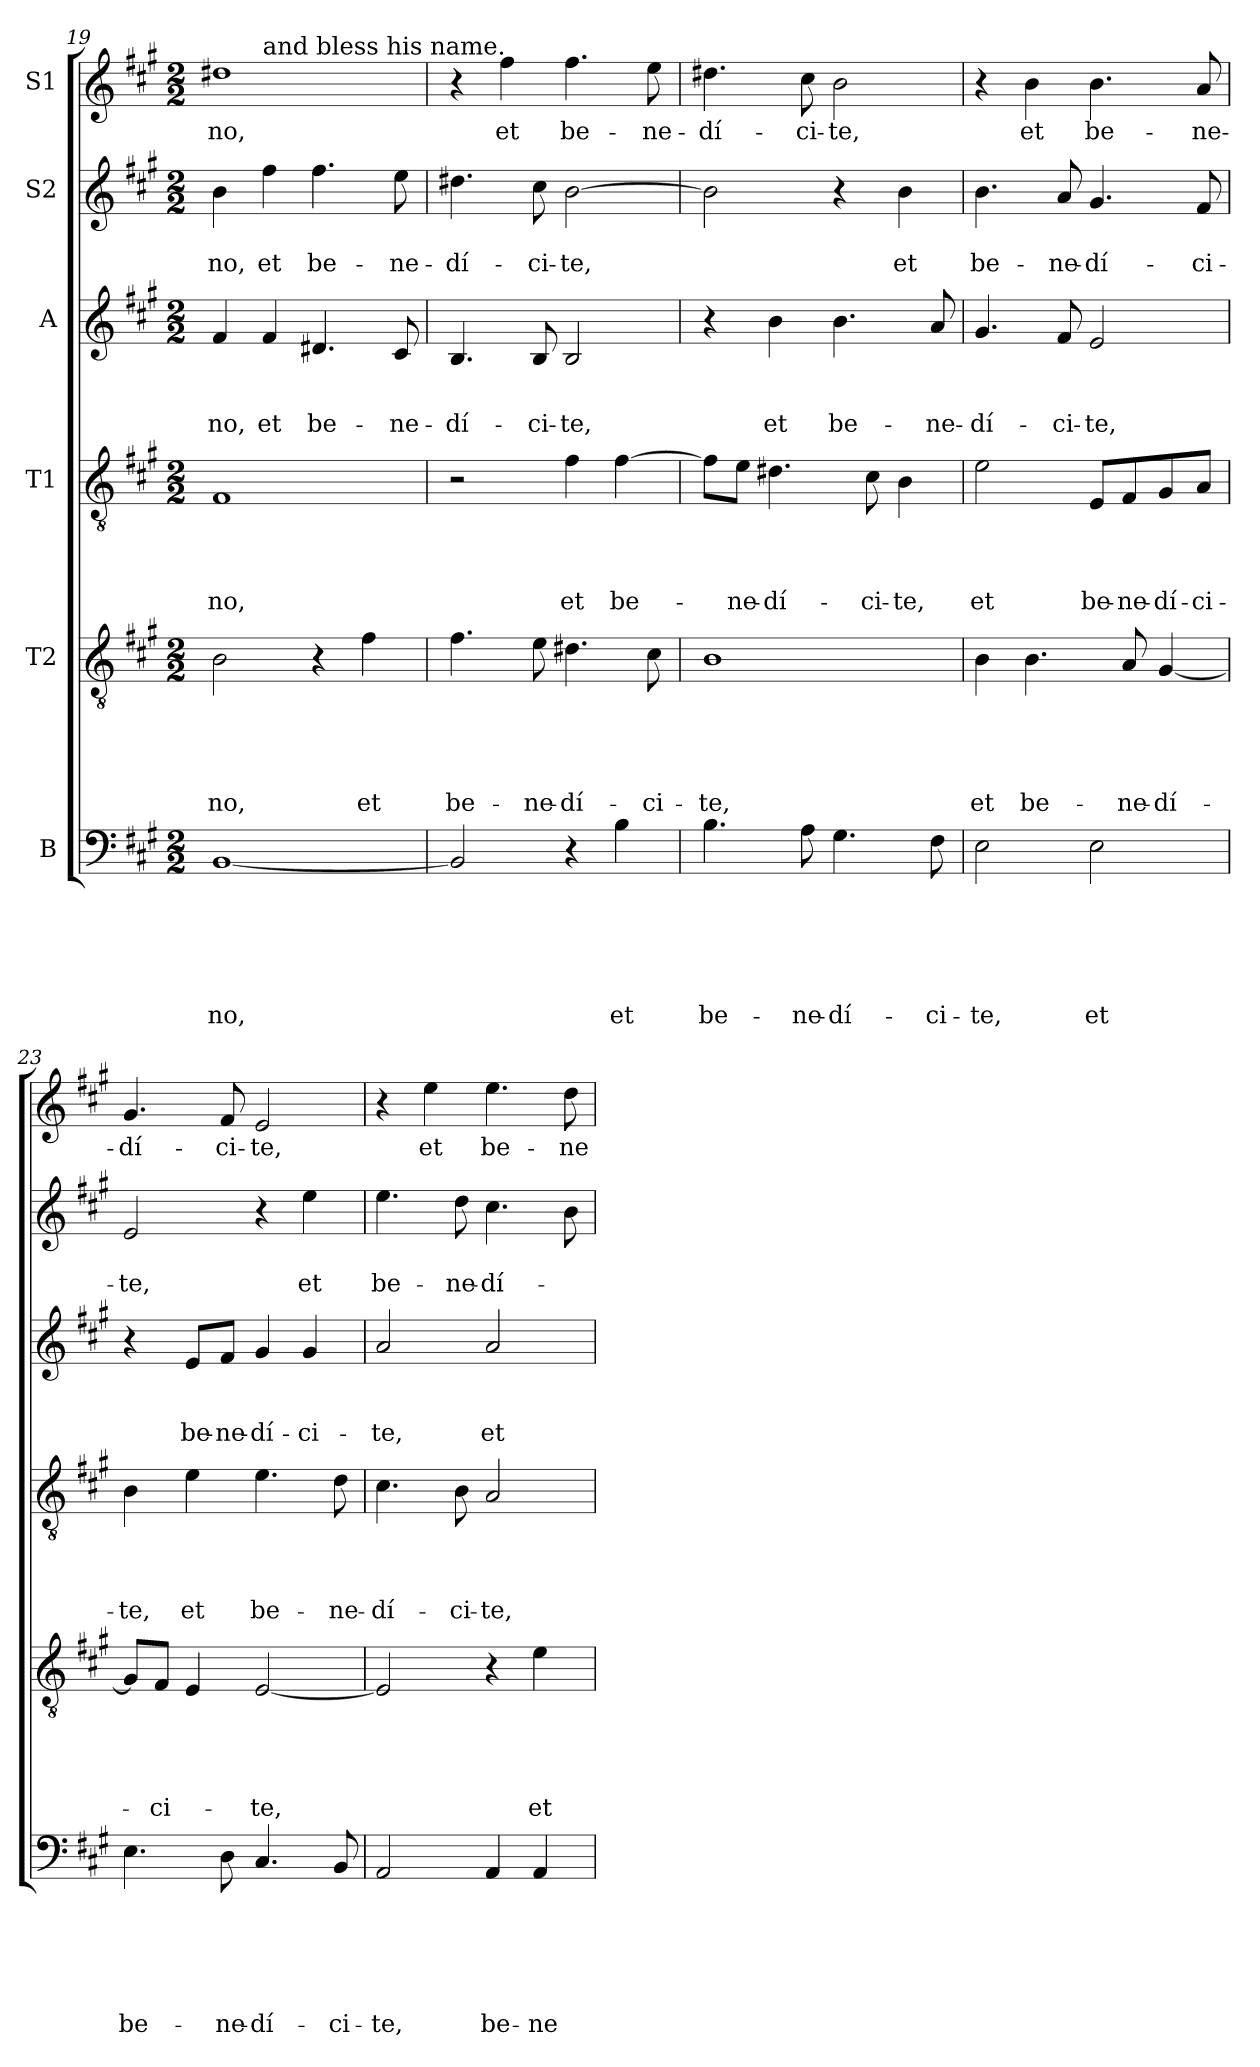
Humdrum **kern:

**kern	**text	**text	**text	**text	**text	**text	**kern	**text	**text	**text	**text	**text	**kern	**text	**text	**text	**text	**kern	**text	**text	**text	**kern	**text	**text	**kern	**text
*part6	*part6	*part6	*part6	*part6	*part6	*part6	*part5	*part5	*part5	*part5	*part5	*part5	*part4	*part4	*part4	*part4	*part4	*part3	*part3	*part3	*part3	*part2	*part2	*part2	*part1	*part1
*staff6	*staff6	*staff6	*staff6	*staff6	*staff6	*staff6	*staff5	*staff5	*staff5	*staff5	*staff5	*staff5	*staff4	*staff4	*staff4	*staff4	*staff4	*staff3	*staff3	*staff3	*staff3	*staff2	*staff2	*staff2	*staff1	*staff1
*I"B	*	*	*	*	*	*	*I"T2	*	*	*	*	*	*I"T1	*	*	*	*	*I"A	*	*	*	*I"S2	*	*	*I"S1	*
*clefF4	*	*	*	*	*	*	*clefGv2	*	*	*	*	*	*clefGv2	*	*	*	*	*clefG2	*	*	*	*clefG2	*	*	*clefG2	*
*k[f#c#g#]	*	*	*	*	*	*	*k[f#c#g#]	*	*	*	*	*	*k[f#c#g#]	*	*	*	*	*k[f#c#g#]	*	*	*	*k[f#c#g#]	*	*	*k[f#c#g#]	*
*A:	*	*	*	*	*	*	*A:	*	*	*	*	*	*A:	*	*	*	*	*A:	*	*	*	*A:	*	*	*A:	*
*M2/2	*	*	*	*	*	*	*M2/2	*	*	*	*	*	*M2/2	*	*	*	*	*M2/2	*	*	*	*M2/2	*	*	*M2/2	*
=19	=19	=19	=19	=19	=19	=19	=19	=19	=19	=19	=19	=19	=19	=19	=19	=19	=19	=19	=19	=19	=19	=19	=19	=19	=19	=19
!	!	!	!	!	!	!LO:LY:b	!	!	!	!	!	!LO:LY:b	!	!	!	!	!LO:LY:b	!	!	!	!LO:LY:b	!	!	!LO:LY:b	!	!LO:LY:b
*	*	*	*	*	*	*	*	*	*	*	*	*	*	*	*	*	*	*	*	*	*	*	*	*	*^	*
[1BB	.	.	.	.	.	-no,	2B\	.	.	.	.	-no,	1F#	.	.	.	-no,	4f#/	.	.	-no,	4b\	.	-no,	1dd#X	4ryy	-no,
!	!	!	!	!	!	!	!	!	!	!	!	!	!	!	!	!	!	!	!	!	!	!	!	!	!	!LO:TX:a:t=and bless his name.	!
!	!	!	!	!	!	!	!	!	!	!	!	!	!	!	!	!	!	!	!	!	!LO:LY:b	!	!	!LO:LY:b	!	!	!
.	.	.	.	.	.	.	.	.	.	.	.	.	.	.	.	.	.	4f#/	.	.	et	4ff#\	.	et	.	2.ryy	.
!	!	!	!	!	!	!	!	!	!	!	!	!	!	!	!	!	!	!	!	!	!LO:LY:b	!	!	!LO:LY:b	!	!	!
.	.	.	.	.	.	.	4r	.	.	.	.	.	.	.	.	.	.	4.d#X/	.	.	be-	4.ff#\	.	be-	.	.	.
!	!	!	!	!	!	!	!	!	!	!	!	!LO:LY:b	!	!	!	!	!	!	!	!	!	!	!	!	!	!	!
.	.	.	.	.	.	.	4f#\	.	.	.	.	et	.	.	.	.	.	.	.	.	.	.	.	.	.	.	.
!	!	!	!	!	!	!	!	!	!	!	!	!	!	!	!	!	!	!	!	!	!LO:LY:b	!	!	!LO:LY:b	!	!	!
.	.	.	.	.	.	.	.	.	.	.	.	.	.	.	.	.	.	8c#/	.	.	-ne-	8ee\	.	-ne-	.	.	.
=20	=20	=20	=20	=20	=20	=20	=20	=20	=20	=20	=20	=20	=20	=20	=20	=20	=20	=20	=20	=20	=20	=20	=20	=20	=20	=20	=20
!	!	!	!	!	!	!	!	!	!	!	!	!LO:LY:b	!	!	!	!	!	!	!	!	!LO:LY:b	!	!	!LO:LY:b	!	!	!
*	*	*	*	*	*	*	*	*	*	*	*	*	*	*	*	*	*	*	*	*	*	*	*	*	*v	*v	*
2BB/]	.	.	.	.	.	.	4.f#\	.	.	.	.	be-	2r	.	.	.	.	4.B/	.	.	-dí-	4.dd#X\	.	-dí-	4r	.
!	!	!	!	!	!	!	!	!	!	!	!	!	!	!	!	!	!	!	!	!	!	!	!	!	!	!LO:LY:b
.	.	.	.	.	.	.	.	.	.	.	.	.	.	.	.	.	.	.	.	.	.	.	.	.	4ff#\	et
!	!	!	!	!	!	!	!	!	!	!	!	!LO:LY:b	!	!	!	!	!	!	!	!	!LO:LY:b	!	!	!LO:LY:b	!	!
.	.	.	.	.	.	.	8e\	.	.	.	.	-ne-	.	.	.	.	.	8B/	.	.	-ci-	8cc#\	.	-ci-	.	.
!	!	!	!	!	!	!	!	!	!	!	!	!LO:LY:b	!	!	!	!	!LO:LY:b	!	!	!	!LO:LY:b	!	!	!LO:LY:b	!	!LO:LY:b
4r	.	.	.	.	.	.	4.d#X\	.	.	.	.	-dí-	4f#\	.	.	.	et	2B/	.	.	-te,	[2b\	.	-te,	4.ff#\	be-
!	!	!	!	!	!	!LO:LY:b	!	!	!	!	!	!	!	!	!	!	!LO:LY:b	!	!	!	!	!	!	!	!	!
4B\	.	.	.	.	.	et	.	.	.	.	.	.	[4f#\	.	.	.	be-	.	.	.	.	.	.	.	.	.
!	!	!	!	!	!	!	!	!	!	!	!	!LO:LY:b	!	!	!	!	!	!	!	!	!	!	!	!	!	!LO:LY:b
.	.	.	.	.	.	.	8c#\	.	.	.	.	-ci-	.	.	.	.	.	.	.	.	.	.	.	.	8ee\	-ne-
=21	=21	=21	=21	=21	=21	=21	=21	=21	=21	=21	=21	=21	=21	=21	=21	=21	=21	=21	=21	=21	=21	=21	=21	=21	=21	=21
!	!	!	!	!	!	!LO:LY:b	!	!	!	!	!	!LO:LY:b	!	!	!	!	!	!	!	!	!	!	!	!	!	!LO:LY:b
4.B\	.	.	.	.	.	be-	1B	.	.	.	.	-te,	8f#\L]	.	.	.	.	4r	.	.	.	2b\]	.	.	4.dd#X\	-dí-
!	!	!	!	!	!	!	!	!	!	!	!	!	!	!	!	!	!LO:LY:b	!	!	!	!	!	!	!	!	!
.	.	.	.	.	.	.	.	.	.	.	.	.	8e\J	.	.	.	-ne-	.	.	.	.	.	.	.	.	.
!	!	!	!	!	!	!	!	!	!	!	!	!	!	!	!	!	!LO:LY:b	!	!	!	!LO:LY:b	!	!	!	!	!
.	.	.	.	.	.	.	.	.	.	.	.	.	4.d#X\	.	.	.	-dí-	4b\	.	.	et	.	.	.	.	.
!	!	!	!	!	!	!LO:LY:b	!	!	!	!	!	!	!	!	!	!	!	!	!	!	!	!	!	!	!	!LO:LY:b
8A\	.	.	.	.	.	-ne-	.	.	.	.	.	.	.	.	.	.	.	.	.	.	.	.	.	.	8cc#\	-ci-
!	!	!	!	!	!	!LO:LY:b	!	!	!	!	!	!	!	!	!	!	!	!	!	!	!LO:LY:b	!	!	!	!	!LO:LY:b
4.G#\	.	.	.	.	.	-dí-	.	.	.	.	.	.	.	.	.	.	.	4.b\	.	.	be-	4r	.	.	2b\	-te,
!	!	!	!	!	!	!	!	!	!	!	!	!	!	!	!	!	!LO:LY:b	!	!	!	!	!	!	!	!	!
.	.	.	.	.	.	.	.	.	.	.	.	.	8c#\	.	.	.	-ci-	.	.	.	.	.	.	.	.	.
!	!	!	!	!	!	!	!	!	!	!	!	!	!	!	!	!	!LO:LY:b	!	!	!	!	!	!	!LO:LY:b	!	!
.	.	.	.	.	.	.	.	.	.	.	.	.	4B\	.	.	.	-te,	.	.	.	.	4b\	.	et	.	.
!	!	!	!	!	!	!LO:LY:b	!	!	!	!	!	!	!	!	!	!	!	!	!	!	!LO:LY:b	!	!	!	!	!
8F#\	.	.	.	.	.	-ci-	.	.	.	.	.	.	.	.	.	.	.	8a/	.	.	-ne-	.	.	.	.	.
!!LO:PB:g=z
=22	=22	=22	=22	=22	=22	=22	=22	=22	=22	=22	=22	=22	=22	=22	=22	=22	=22	=22	=22	=22	=22	=22	=22	=22	=22	=22
!	!	!	!	!	!	!LO:LY:b	!	!	!	!	!	!LO:LY:b	!	!	!	!	!LO:LY:b	!	!	!	!LO:LY:b	!	!	!LO:LY:b	!	!
2E\	.	.	.	.	.	-te,	4B\	.	.	.	.	et	2e\	.	.	.	et	4.g#/	.	.	-dí-	4.b\	.	be-	4r	.
!	!	!	!	!	!	!	!	!	!	!	!	!LO:LY:b	!	!	!	!	!	!	!	!	!	!	!	!	!	!LO:LY:b
.	.	.	.	.	.	.	4.B\	.	.	.	.	be-	.	.	.	.	.	.	.	.	.	.	.	.	4b\	et
!	!	!	!	!	!	!	!	!	!	!	!	!	!	!	!	!	!	!	!	!	!LO:LY:b	!	!	!LO:LY:b	!	!
.	.	.	.	.	.	.	.	.	.	.	.	.	.	.	.	.	.	8f#/	.	.	-ci-	8a/	.	-ne-	.	.
!	!	!	!	!	!	!LO:LY:b	!	!	!	!	!	!	!	!	!	!	!LO:LY:b	!	!	!	!LO:LY:b	!	!	!LO:LY:b	!	!LO:LY:b
2E\	.	.	.	.	.	et	.	.	.	.	.	.	8E/L	.	.	.	be-	2e/	.	.	-te,	4.g#/	.	-dí-	4.b\	be-
!	!	!	!	!	!	!	!	!	!	!	!	!LO:LY:b	!	!	!	!	!LO:LY:b	!	!	!	!	!	!	!	!	!
.	.	.	.	.	.	.	8A/	.	.	.	.	-ne-	8F#/	.	.	.	-ne-	.	.	.	.	.	.	.	.	.
!	!	!	!	!	!	!	!	!	!	!	!	!LO:LY:b	!	!	!	!	!LO:LY:b	!	!	!	!	!	!	!	!	!
.	.	.	.	.	.	.	[4G#/	.	.	.	.	-dí-	8G#/	.	.	.	-dí-	.	.	.	.	.	.	.	.	.
!	!	!	!	!	!	!	!	!	!	!	!	!	!	!	!	!	!LO:LY:b	!	!	!	!	!	!	!LO:LY:b	!	!LO:LY:b
.	.	.	.	.	.	.	.	.	.	.	.	.	8A/J	.	.	.	-ci-	.	.	.	.	8f#/	.	-ci-	8a/	-ne-
=23	=23	=23	=23	=23	=23	=23	=23	=23	=23	=23	=23	=23	=23	=23	=23	=23	=23	=23	=23	=23	=23	=23	=23	=23	=23	=23
!	!	!	!	!	!	!LO:LY:b	!	!	!	!	!	!	!	!	!	!	!LO:LY:b	!	!	!	!	!	!	!LO:LY:b	!	!LO:LY:b
4.E\	.	.	.	.	.	be-	8G#/L]	.	.	.	.	.	4B\	.	.	.	-te,	4r	.	.	.	2e/	.	-te,	4.g#/	-dí-
!	!	!	!	!	!	!	!	!	!	!	!	!LO:LY:b	!	!	!	!	!	!	!	!	!	!	!	!	!	!
.	.	.	.	.	.	.	8F#/J	.	.	.	.	-ci-	.	.	.	.	.	.	.	.	.	.	.	.	.	.
!	!	!	!	!	!	!	!	!	!	!	!	!	!	!	!	!	!LO:LY:b	!	!	!	!LO:LY:b	!	!	!	!	!
.	.	.	.	.	.	.	4E/	.	.	.	.	.	4e\	.	.	.	et	8e/L	.	.	be-	.	.	.	.	.
!	!	!	!	!	!	!LO:LY:b	!	!	!	!	!	!	!	!	!	!	!	!	!	!	!LO:LY:b	!	!	!	!	!LO:LY:b
8D\	.	.	.	.	.	-ne-	.	.	.	.	.	.	.	.	.	.	.	8f#/J	.	.	-ne-	.	.	.	8f#/	-ci-
!	!	!	!	!	!	!LO:LY:b	!	!	!	!	!	!LO:LY:b	!	!	!	!	!LO:LY:b	!	!	!	!LO:LY:b	!	!	!	!	!LO:LY:b
4.C#/	.	.	.	.	.	-dí-	[2E/	.	.	.	.	-te,	4.e\	.	.	.	be-	4g#/	.	.	-dí-	4r	.	.	2e/	-te,
!	!	!	!	!	!	!	!	!	!	!	!	!	!	!	!	!	!	!	!	!	!LO:LY:b	!	!	!LO:LY:b	!	!
.	.	.	.	.	.	.	.	.	.	.	.	.	.	.	.	.	.	4g#/	.	.	-ci-	4ee\	.	et	.	.
!	!	!	!	!	!	!LO:LY:b	!	!	!	!	!	!	!	!	!	!	!LO:LY:b	!	!	!	!	!	!	!	!	!
8BB/	.	.	.	.	.	-ci-	.	.	.	.	.	.	8d\	.	.	.	-ne-	.	.	.	.	.	.	.	.	.
=24	=24	=24	=24	=24	=24	=24	=24	=24	=24	=24	=24	=24	=24	=24	=24	=24	=24	=24	=24	=24	=24	=24	=24	=24	=24	=24
!	!	!	!	!	!	!LO:LY:b	!	!	!	!	!	!	!	!	!	!	!LO:LY:b	!	!	!	!LO:LY:b	!	!	!LO:LY:b	!	!
2AA/	.	.	.	.	.	-te,	2E/]	.	.	.	.	.	4.c#\	.	.	.	-dí-	2a/	.	.	-te,	4.ee\	.	be-	4r	.
!	!	!	!	!	!	!	!	!	!	!	!	!	!	!	!	!	!	!	!	!	!	!	!	!	!	!LO:LY:b
.	.	.	.	.	.	.	.	.	.	.	.	.	.	.	.	.	.	.	.	.	.	.	.	.	4ee\	et
!	!	!	!	!	!	!	!	!	!	!	!	!	!	!	!	!	!LO:LY:b	!	!	!	!	!	!	!LO:LY:b	!	!
.	.	.	.	.	.	.	.	.	.	.	.	.	8B\	.	.	.	-ci-	.	.	.	.	8dd\	.	-ne-	.	.
!	!	!	!	!	!	!LO:LY:b	!	!	!	!	!	!	!	!	!	!	!LO:LY:b	!	!	!	!LO:LY:b	!	!	!LO:LY:b	!	!LO:LY:b
4AA/	.	.	.	.	.	be-	4r	.	.	.	.	.	2A/	.	.	.	-te,	2a/	.	.	et	4.cc#\	.	-dí-	4.ee\	be-
!	!	!	!	!	!	!LO:LY:b	!	!	!	!	!	!LO:LY:b	!	!	!	!	!	!	!	!	!	!	!	!	!	!
4AA/	.	.	.	.	.	-ne-	4e\	.	.	.	.	et	.	.	.	.	.	.	.	.	.	.	.	.	.	.
!	!	!	!	!	!	!	!	!	!	!	!	!	!	!	!	!	!	!	!	!	!	!	!	!	!	!LO:LY:b
.	.	.	.	.	.	.	.	.	.	.	.	.	.	.	.	.	.	.	.	.	.	8b\	.	.	8dd\	-ne-
=	=	=	=	=	=	=	=	=	=	=	=	=	=	=	=	=	=	=	=	=	=	=	=	=	=	=
*-	*-	*-	*-	*-	*-	*-	*-	*-	*-	*-	*-	*-	*-	*-	*-	*-	*-	*-	*-	*-	*-	*-	*-	*-	*-	*-
